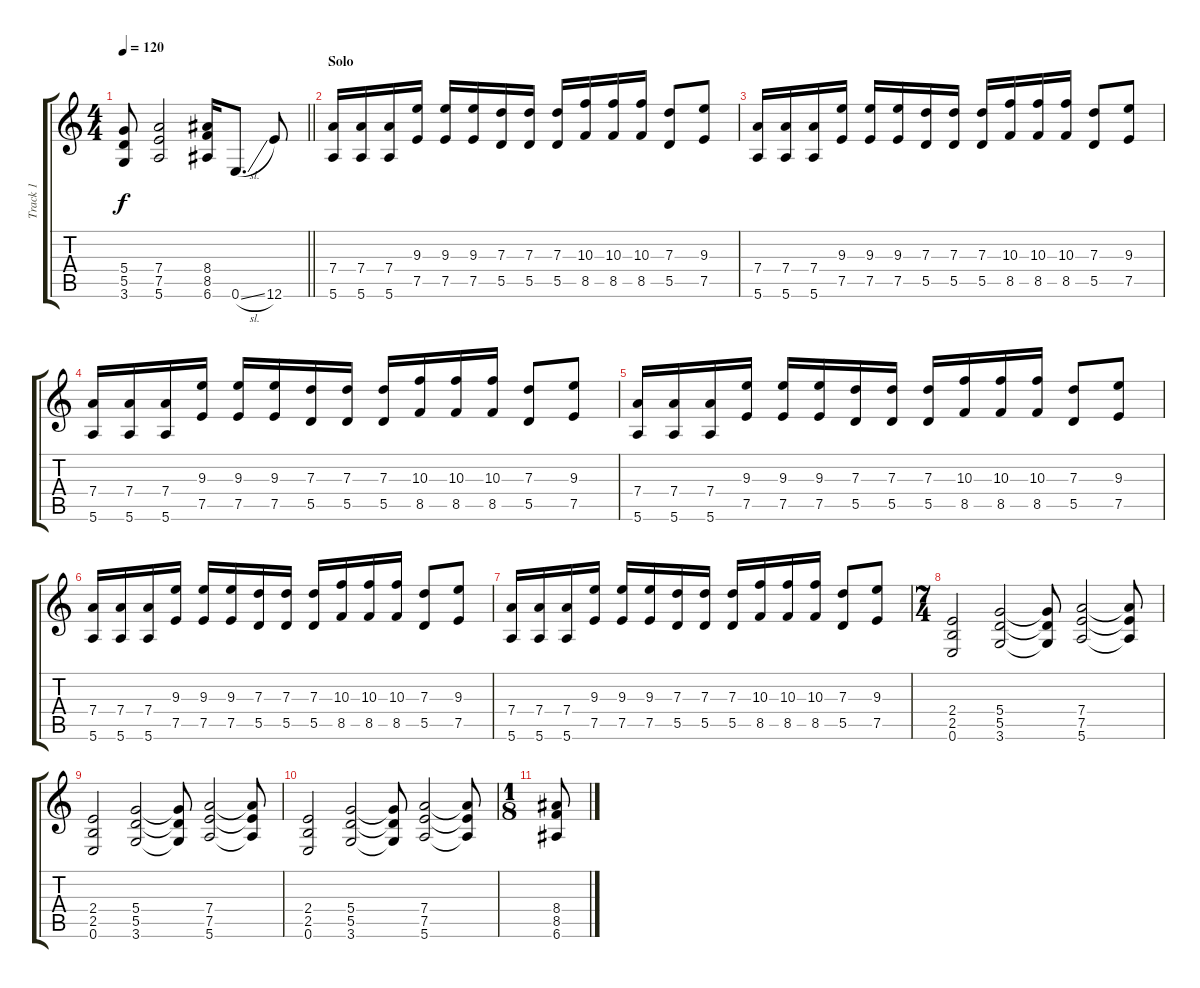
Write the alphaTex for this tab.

\track ("Track 1" "Track 1") {instrument overdrivenguitar}
\staff {score tabs}
\tuning (E4 B3 G3 D3 A2 E2) {hide}
\ts (4 4)
\tempo 120
\clef g2
\barLineRight lightlight
\ks c
(5.4{t} 5.5{t} 3.6{t}).8{dy f} (7.4 7.5 5.6).2 (8.4 8.5 6.6).16 0.6{sl}.8{d} 12.6.8 |
\section ("" "Solo")
(7.4 5.6).16 (7.4 5.6).16 (7.4 5.6).16 (9.3 7.5).16 (9.3 7.5).16 (9.3 7.5).16 (7.3 5.5).16 (7.3 5.5).16 (7.3 5.5).16 (10.3 8.5).16 (10.3 8.5).16 (10.3 8.5).16 (7.3 5.5).8 (9.3 7.5).8 |
(7.4 5.6).16 (7.4 5.6).16 (7.4 5.6).16 (9.3 7.5).16 (9.3 7.5).16 (9.3 7.5).16 (7.3 5.5).16 (7.3 5.5).16 (7.3 5.5).16 (10.3 8.5).16 (10.3 8.5).16 (10.3 8.5).16 (7.3 5.5).8 (9.3 7.5).8 |
(7.4 5.6).16 (7.4 5.6).16 (7.4 5.6).16 (9.3 7.5).16 (9.3 7.5).16 (9.3 7.5).16 (7.3 5.5).16 (7.3 5.5).16 (7.3 5.5).16 (10.3 8.5).16 (10.3 8.5).16 (10.3 8.5).16 (7.3 5.5).8 (9.3 7.5).8 |
(7.4 5.6).16 (7.4 5.6).16 (7.4 5.6).16 (9.3 7.5).16 (9.3 7.5).16 (9.3 7.5).16 (7.3 5.5).16 (7.3 5.5).16 (7.3 5.5).16 (10.3 8.5).16 (10.3 8.5).16 (10.3 8.5).16 (7.3 5.5).8 (9.3 7.5).8 |
(7.4 5.6).16 (7.4 5.6).16 (7.4 5.6).16 (9.3 7.5).16 (9.3 7.5).16 (9.3 7.5).16 (7.3 5.5).16 (7.3 5.5).16 (7.3 5.5).16 (10.3 8.5).16 (10.3 8.5).16 (10.3 8.5).16 (7.3 5.5).8 (9.3 7.5).8 |
(7.4 5.6).16 (7.4 5.6).16 (7.4 5.6).16 (9.3 7.5).16 (9.3 7.5).16 (9.3 7.5).16 (7.3 5.5).16 (7.3 5.5).16 (7.3 5.5).16 (10.3 8.5).16 (10.3 8.5).16 (10.3 8.5).16 (7.3 5.5).8 (9.3 7.5).8 |
\ts (7 4)
(2.4 2.5 0.6).2 (5.4 5.5 3.6).2 (5.4{t} 5.5{t} 3.6{t}).8 (7.4 7.5 5.6).2 (7.4{t} 7.5{t} 5.6{t}).8 |
(2.4 2.5 0.6).2 (5.4 5.5 3.6).2 (5.4{t} 5.5{t} 3.6{t}).8 (7.4 7.5 5.6).2 (7.4{t} 7.5{t} 5.6{t}).8 |
(2.4 2.5 0.6).2 (5.4 5.5 3.6).2 (5.4{t} 5.5{t} 3.6{t}).8 (7.4 7.5 5.6).2 (7.4{t} 7.5{t} 5.6{t}).8 |
\ts (1 8)
(8.4 8.5 6.6).8
